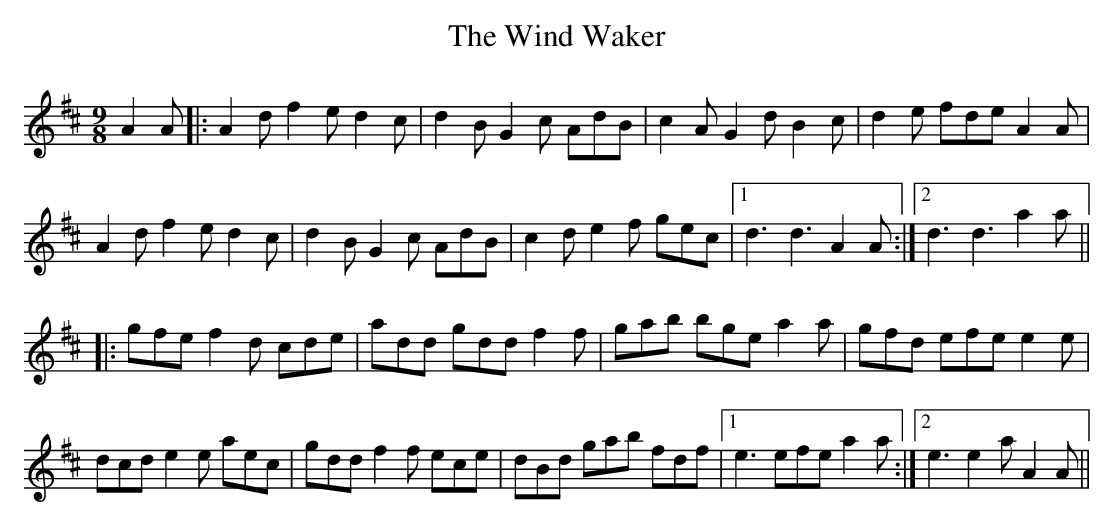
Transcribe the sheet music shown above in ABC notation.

X:1
T: The Wind Waker
M: 9/8
L: 1/8
K: Dmaj
A2A|:A2d f2e d2c|d2B G2c AdB|c2A G2d B2c|d2e fde A2A|
A2d f2e d2c|d2B G2c AdB|c2d e2f gec|1 d3 d3 A2A:|2 d3 d3 a2a||
|:gfe f2d cde|add gdd f2f|gab bge a2a|gfd efe e2e|
dcd e2e aec|gdd f2f ece|dBd gab fdf|1 e3 efe a2a:|2 e3 e2a A2A||
